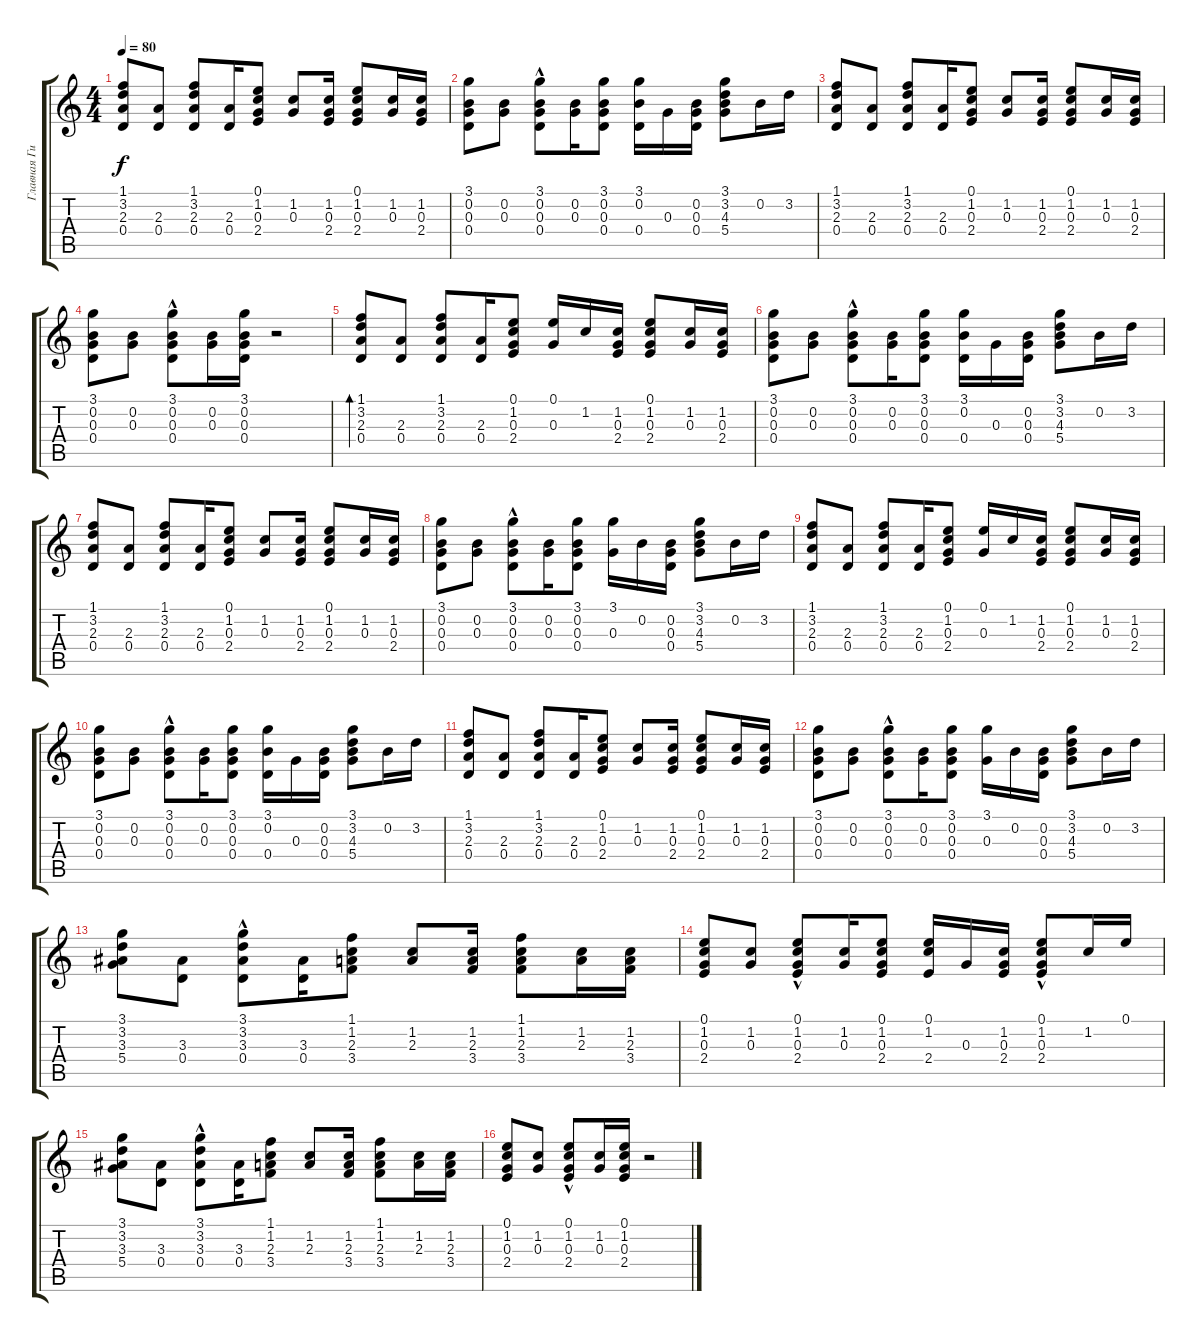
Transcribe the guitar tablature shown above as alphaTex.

\track ("Главная Гитара" "Главная Ги") {instrument acousticguitarsteel}
\staff {score tabs}
\tuning (E4 B3 G3 D3 A2 E2) {hide}
\ts (4 4)
\tempo 80
\clef g2
\ks c
(1.1 3.2 2.3 0.4).8{dy f instrument acousticguitarsteel} (2.3 0.4).8 (1.1 3.2 2.3 0.4).8 (2.3 0.4).16 (0.1 1.2 0.3 2.4).8 (1.2 0.3).8 (1.2 0.3 2.4).16 (0.1 1.2 0.3 2.4).8 (1.2 0.3).16 (1.2 0.3 2.4).16 |
(3.1 0.2 0.3 0.4).8 (0.2 0.3).8 (3.1{hac} 0.2 0.3 0.4{hac}).8 (0.2 0.3).16 (3.1 0.2 0.3 0.4).8 (3.1 0.2 0.4).16 0.3.16 (0.2 0.3 0.4).16 (3.1 3.2 4.3 5.4).8 0.2.16 3.2.16 |
(1.1 3.2 2.3 0.4).8 (2.3 0.4).8 (1.1 3.2 2.3 0.4).8 (2.3 0.4).16 (0.1 1.2 0.3 2.4).8 (1.2 0.3).8 (1.2 0.3 2.4).16 (0.1 1.2 0.3 2.4).8 (1.2 0.3).16 (1.2 0.3 2.4).16 |
(3.1 0.2 0.3 0.4).8 (0.2 0.3).8 (3.1{hac} 0.2 0.3 0.4{hac}).8 (0.2 0.3).16 (3.1 0.2 0.3 0.4).16 r.2 |
(1.1 3.2 2.3 0.4).8{bd 240} (2.3 0.4).8 (1.1 3.2 2.3 0.4).8 (2.3 0.4).16 (0.1 1.2 0.3 2.4).8 (0.1 0.3).16 1.2.16 (1.2 0.3 2.4).16 (0.1 1.2 0.3 2.4).8 (1.2 0.3).16 (1.2 0.3 2.4).16 |
(3.1 0.2 0.3 0.4).8 (0.2 0.3).8 (3.1{hac} 0.2 0.3 0.4{hac}).8 (0.2 0.3).16 (3.1 0.2 0.3 0.4).8 (3.1 0.2 0.4).16 0.3.16 (0.2 0.3 0.4).16 (3.1 3.2 4.3 5.4).8 0.2.16 3.2.16 |
(1.1 3.2 2.3 0.4).8 (2.3 0.4).8 (1.1 3.2 2.3 0.4).8 (2.3 0.4).16 (0.1 1.2 0.3 2.4).8 (1.2 0.3).8 (1.2 0.3 2.4).16 (0.1 1.2 0.3 2.4).8 (1.2 0.3).16 (1.2 0.3 2.4).16 |
(3.1 0.2 0.3 0.4).8 (0.2 0.3).8 (3.1{hac} 0.2 0.3 0.4{hac}).8 (0.2 0.3).16 (3.1 0.2 0.3 0.4).8 (3.1 0.3).16 0.2.16 (0.2 0.3 0.4).16 (3.1 3.2 4.3 5.4).8 0.2.16 3.2.16 |
(1.1 3.2 2.3 0.4).8 (2.3 0.4).8 (1.1 3.2 2.3 0.4).8 (2.3 0.4).16 (0.1 1.2 0.3 2.4).8 (0.1 0.3).16 1.2.16 (1.2 0.3 2.4).16 (0.1 1.2 0.3 2.4).8 (1.2 0.3).16 (1.2 0.3 2.4).16 |
(3.1 0.2 0.3 0.4).8 (0.2 0.3).8 (3.1{hac} 0.2 0.3 0.4{hac}).8 (0.2 0.3).16 (3.1 0.2 0.3 0.4).8 (3.1 0.2 0.4).16 0.3.16 (0.2 0.3 0.4).16 (3.1 3.2 4.3 5.4).8 0.2.16 3.2.16 |
(1.1 3.2 2.3 0.4).8 (2.3 0.4).8 (1.1 3.2 2.3 0.4).8 (2.3 0.4).16 (0.1 1.2 0.3 2.4).8 (1.2 0.3).8 (1.2 0.3 2.4).16 (0.1 1.2 0.3 2.4).8 (1.2 0.3).16 (1.2 0.3 2.4).16 |
(3.1 0.2 0.3 0.4).8 (0.2 0.3).8 (3.1{hac} 0.2 0.3 0.4{hac}).8 (0.2 0.3).16 (3.1 0.2 0.3 0.4).8 (3.1 0.3).16 0.2.16 (0.2 0.3 0.4).16 (3.1 3.2 4.3 5.4).8 0.2.16 3.2.16 |
(3.1 3.2 3.3 5.4).8 (3.3 0.4).8 (3.1{hac} 3.2{hac} 3.3 0.4).8 (3.3 0.4).16 (1.1 1.2 2.3 3.4).8 (1.2 2.3).8 (1.2 2.3 3.4).16 (1.1 1.2 2.3 3.4).8 (1.2 2.3).16 (1.2 2.3 3.4).16 |
(0.1 1.2 0.3 2.4).8 (1.2 0.3).8 (0.1{hac} 1.2 0.3 2.4{hac}).8 (1.2 0.3).16 (0.1 1.2 0.3 2.4).8 (0.1 1.2 2.4).16 0.3.16 (1.2 0.3 2.4).16 (0.1 1.2 0.3 2.4{hac}).8 1.2.16 0.1.16 |
(3.1 3.2 3.3 5.4).8 (3.3 0.4).8 (3.1{hac} 3.2{hac} 3.3 0.4).8 (3.3 0.4).16 (1.1 1.2 2.3 3.4).8 (1.2 2.3).8 (1.2 2.3 3.4).16 (1.1 1.2 2.3 3.4).8 (1.2 2.3).16 (1.2 2.3 3.4).16 |
(0.1 1.2 0.3 2.4).8 (1.2 0.3).8 (0.1{hac} 1.2 0.3 2.4{hac}).8 (1.2 0.3).16 (0.1 1.2 0.3 2.4).16 r.2
